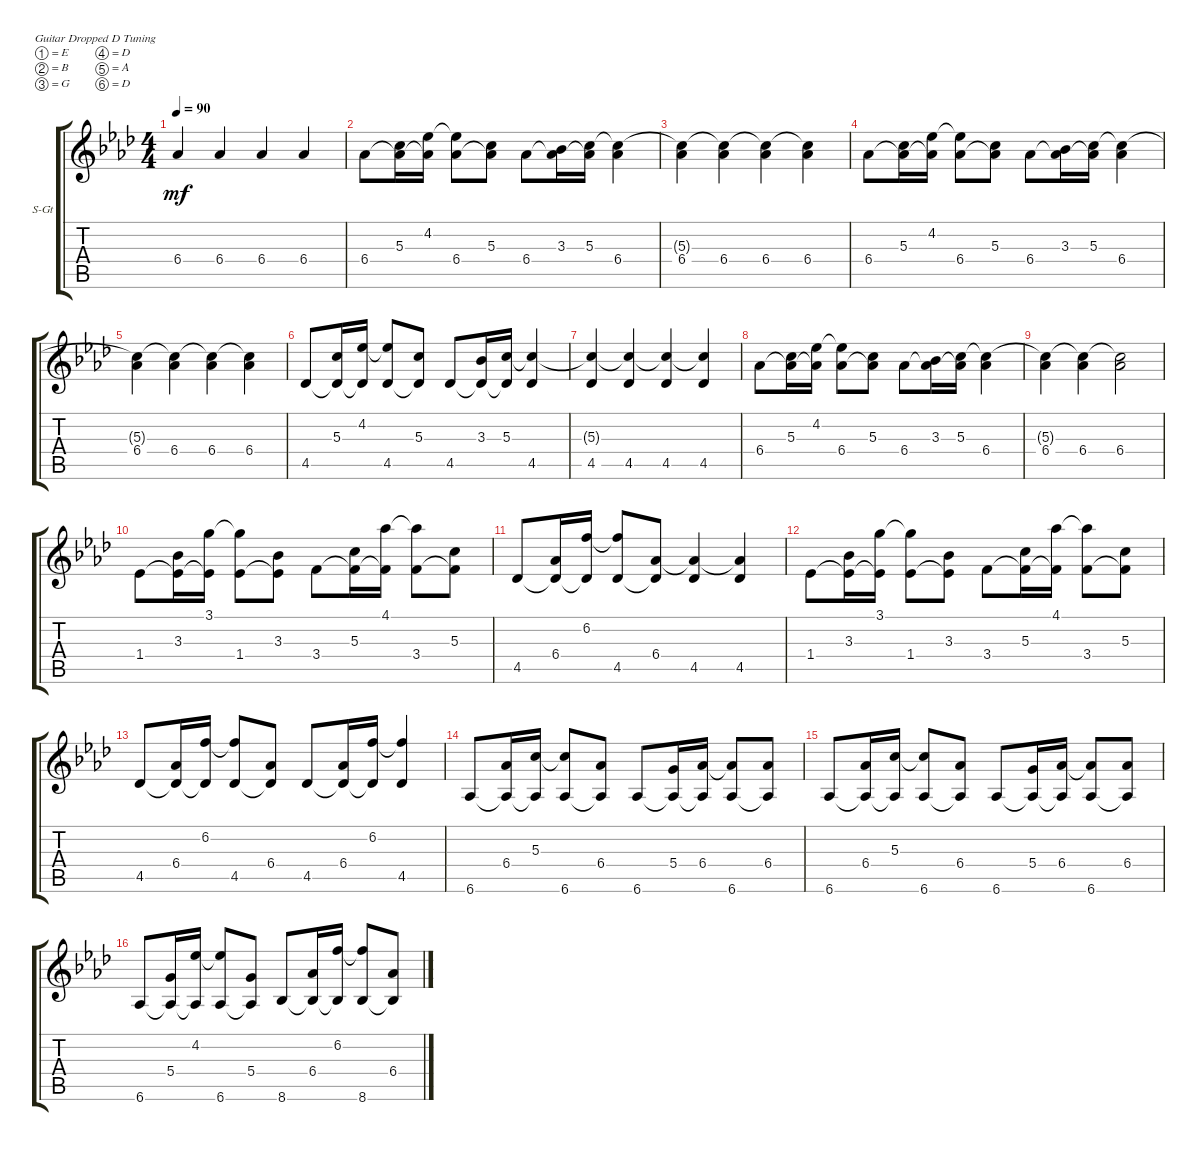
\defaultSystemsLayout 4
\bracketExtendMode groupsimilarinstruments
\firstSystemTrackNameOrientation horizontal
\otherSystemsTrackNameOrientation horizontal
\track ("Steel Guitar" "S-Gt") {instrument acousticguitarsteel}
\staff {score tabs}
\tuning (E4 B3 G3 D3 A2 D2)
\ts (4 4)
\tempo 90
\clef g2
\ks ab
6.4.4{dy mf instrument acousticguitarsteel} 6.4.4 6.4.4 6.4.4 |
6.4.8 (5.3 6.4{t}).16 (4.2 6.4{t}).16 (4.2{t} 6.4).8 (5.3 6.4{t}).8 6.4.8 (3.3 6.4{t}).16 (5.3 6.4{t}).16 (5.3{t} 6.4).4 |
(6.4 5.3{t}).4 (6.4 5.3{t}).4 (6.4 5.3{t}).4 (6.4 5.3{t}).4 |
6.4.8 (5.3 6.4{t}).16 (4.2 6.4{t}).16 (4.2{t} 6.4).8 (5.3 6.4{t}).8 6.4.8 (3.3 6.4{t}).16 (5.3 6.4{t}).16 (5.3{t} 6.4).4 |
(6.4 5.3{t}).4 (6.4 5.3{t}).4 (6.4 5.3{t}).4 (6.4 5.3{t}).4 |
4.5.8 (5.3 4.5{t}).16 (4.2 4.5{t}).16 (4.2{t} 4.5).8 (5.3 4.5{t}).8 4.5.8 (3.3 4.5{t}).16 (5.3 4.5{t}).16 (5.3{t} 4.5).4 |
(5.3{t} 4.5).4 (5.3{t} 4.5).4 (5.3{t} 4.5).4 (5.3{t} 4.5).4 |
6.4.8 (5.3 6.4{t}).16 (4.2 6.4{t}).16 (4.2{t} 6.4).8 (5.3 6.4{t}).8 6.4.8 (3.3 6.4{t}).16 (5.3 6.4{t}).16 (5.3{t} 6.4).4 |
(6.4 5.3{t}).4 (6.4 5.3{t}).4 (6.4 5.3{t}).2 |
1.4.8 (3.3 1.4{t}).16 (3.1 1.4{t}).16 (3.1{t} 1.4).8 (3.3 1.4{t}).8 3.4.8 (5.3 3.4{t}).16 (4.1 3.4{t}).16 (4.1{t} 3.4).8 (5.3 3.4{t}).8 |
4.5.8 (4.5{t} 6.4).16 (4.5{t} 6.2).16 (4.5 6.2{t}).8 (4.5{t} 6.4).8 (4.5 6.4{t}).4 (4.5 6.4{t}).4 |
1.4.8 (3.3 1.4{t}).16 (3.1 1.4{t}).16 (3.1{t} 1.4).8 (3.3 1.4{t}).8 3.4.8 (5.3 3.4{t}).16 (4.1 3.4{t}).16 (4.1{t} 3.4).8 (5.3 3.4{t}).8 |
4.5.8 (4.5{t} 6.4).16 (4.5{t} 6.2).16 (4.5 6.2{t}).8 (4.5{t} 6.4).8 4.5.8 (6.4 4.5{t}).16 (6.2 4.5{t}).16 (6.2{t} 4.5).4 |
6.6.8 (6.6{t} 6.4).16 (6.6{t} 5.3).16 (6.6 5.3{t}).8 (6.6{t} 6.4).8 6.6.8 (6.6{t} 5.4).16 (6.6{t} 6.4).16 (6.6 6.4{t}).8 (6.6{t} 6.4).8 |
6.6.8 (6.6{t} 6.4).16 (6.6{t} 5.3).16 (6.6 5.3{t}).8 (6.6{t} 6.4).8 6.6.8 (6.6{t} 5.4).16 (6.6{t} 6.4).16 (6.6 6.4{t}).8 (6.6{t} 6.4).8 |
6.6.8 (6.6{t} 5.4).16 (6.6{t} 4.2).16 (6.6 4.2{t}).8 (6.6{t} 5.4).8 8.6.8 (8.6{t} 6.4).16 (8.6{t} 6.2).16 (8.6 6.2{t}).8 (8.6{t} 6.4).8
